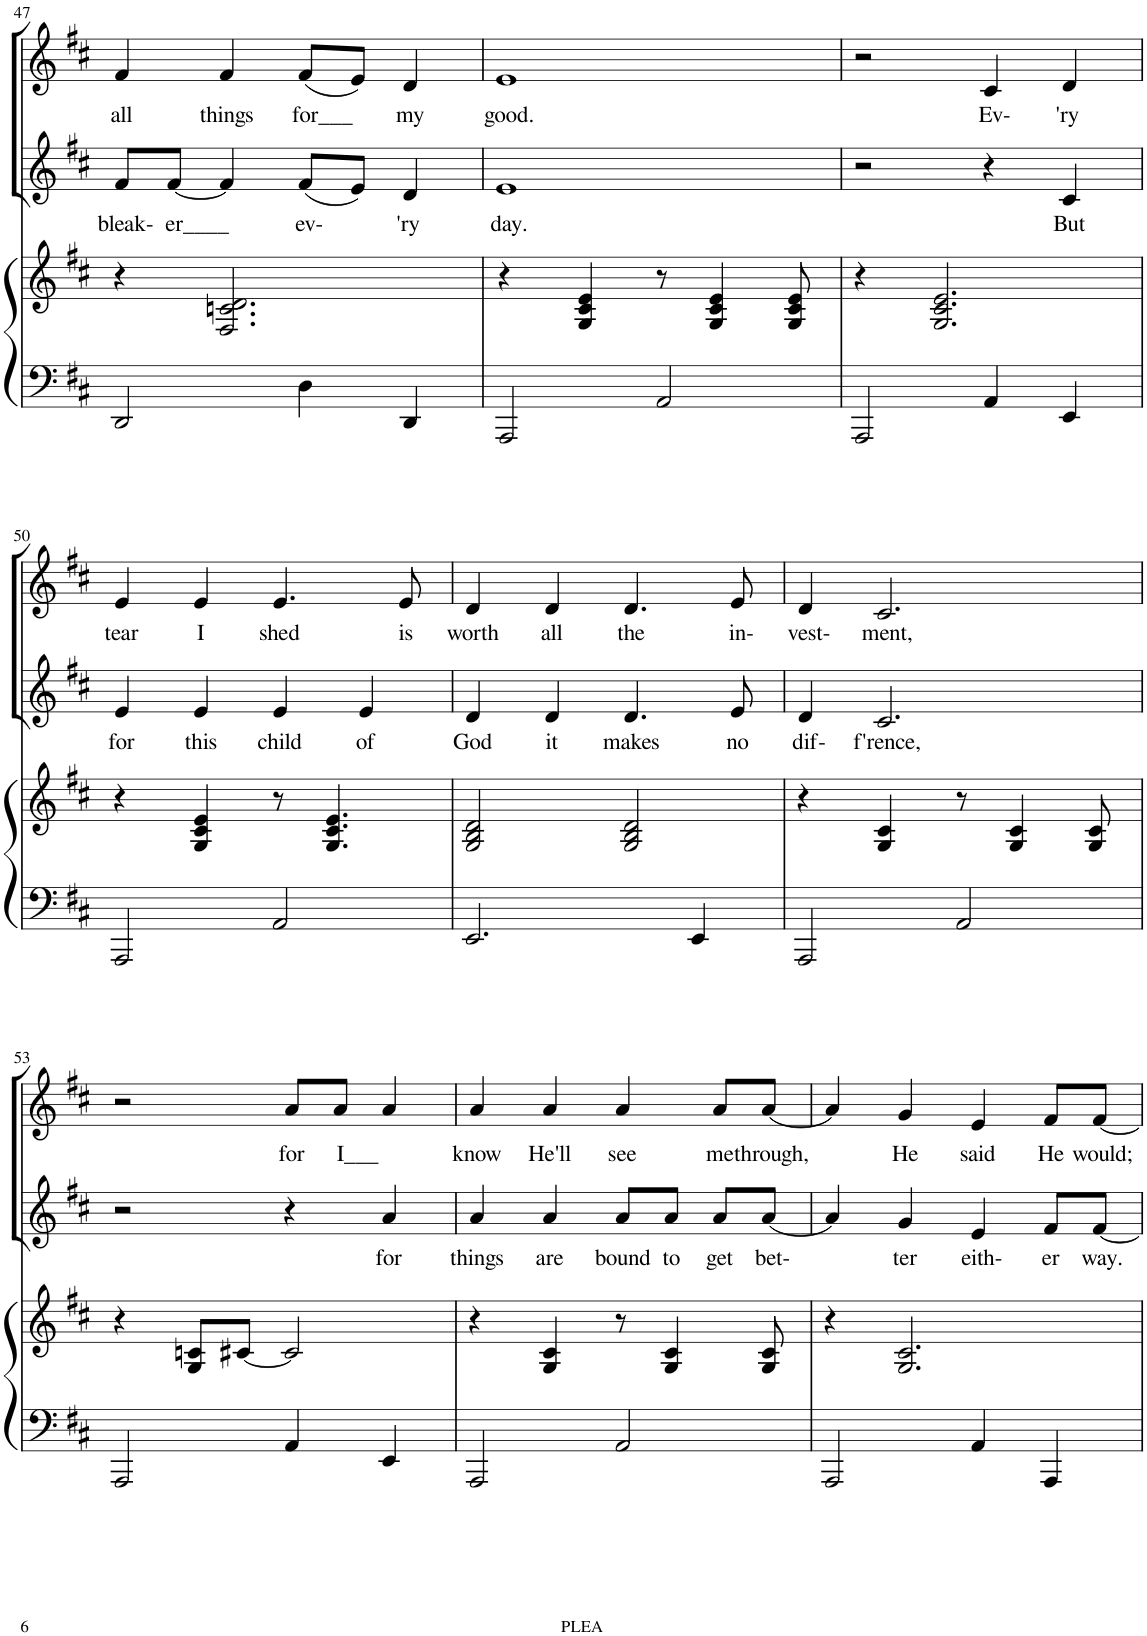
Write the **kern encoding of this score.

**kern	**kern	**kern	**text	**kern	**text
*part4	*part3	*part2	*part2	*part1	*part1
*staff4	*staff3	*staff2	*staff2	*staff1	*staff1
*I"Piano	*I"Piano	*I"Piano	*	*I"Piano	*
*I'Pno	*I'Pno	*I'Pno	*	*I'Pno	*
!!LO:PB:g=z
*clefF4	*clefG2	*clefG2	*	*clefG2	*
*k[f#c#]	*k[f#c#]	*k[f#c#]	*	*k[f#c#]	*
*	*	*M4/4	*	*M4/4	*
=47	=47	=47	=47	=47	=47
!	!	!	!LO:LY:b	!	!LO:LY:b
2DD/	4r	8f#/L	bleak-	4f#/	all
!	!	!	!LO:LY:b	!	!
.	.	[8f#/J	er____	.	.
!	!	!	!	!	!LO:LY:b
.	2.F#/ 2.cn/ 2.d/	4f#/]	.	4f#/	things
!	!	!	!LO:LY:b	!	!LO:LY:b
4D\	.	(8f#/L	ev-	(8f#/L	for___
.	.	8e/J)	.	8e/J)	.
!	!	!	!LO:LY:b	!	!LO:LY:b
4DD/	.	4d/	'ry	4d/	my
=48	=48	=48	=48	=48	=48
!	!	!	!LO:LY:b	!	!LO:LY:b
2AAA/	4r	1e	day.	1e	good.
.	4G/ 4c#/ 4e/	.	.	.	.
2AA/	8r	.	.	.	.
.	4G/ 4c#/ 4e/	.	.	.	.
.	8G/ 8c#/ 8e/	.	.	.	.
=49	=49	=49	=49	=49	=49
2AAA/	4r	2r	.	2r	.
.	2.G/ 2.c#/ 2.e/	.	.	.	.
!	!	!	!	!	!LO:LY:b
4AA/	.	4r	.	4c#/	Ev-
!	!	!	!LO:LY:b	!	!LO:LY:b
4EE/	.	4c#/	But	4d/	'ry
!!LO:LB:g=z
=50	=50	=50	=50	=50	=50
!	!	!	!LO:LY:b	!	!LO:LY:b
2AAA/	4r	4e/	for	4e/	tear
!	!	!	!LO:LY:b	!	!LO:LY:b
.	4G/ 4c#/ 4e/	4e/	this	4e/	I
!	!	!	!LO:LY:b	!	!LO:LY:b
2AA/	8r	4e/	child	4.e/	shed
.	4.G/ 4.c#/ 4.e/	.	.	.	.
!	!	!	!LO:LY:b	!	!
.	.	4e/	of	.	.
!	!	!	!	!	!LO:LY:b
.	.	.	.	8e/	is
=51	=51	=51	=51	=51	=51
!	!	!	!LO:LY:b	!	!LO:LY:b
2.EE/	2G/ 2B/ 2d/	4d/	God	4d/	worth
!	!	!	!LO:LY:b	!	!LO:LY:b
.	.	4d/	it	4d/	all
!	!	!	!LO:LY:b	!	!LO:LY:b
.	2G/ 2B/ 2d/	4.d/	makes	4.d/	the
4EE/	.	.	.	.	.
!	!	!	!LO:LY:b	!	!LO:LY:b
.	.	8e/	no	8e/	in-
=52	=52	=52	=52	=52	=52
!	!	!	!LO:LY:b	!	!LO:LY:b
2AAA/	4r	4d/	dif-	4d/	vest-
!	!	!	!LO:LY:b	!	!LO:LY:b
.	4G/ 4c#/	2.c#/	f'rence,	2.c#/	ment,
2AA/	8r	.	.	.	.
.	4G/ 4c#/	.	.	.	.
.	8G/ 8c#/	.	.	.	.
!!LO:LB:g=z
=53	=53	=53	=53	=53	=53
2AAA/	4r	2r	.	2r	.
.	8G/ 8cn/L	.	.	.	.
.	[8c#X/J	.	.	.	.
!	!	!	!	!	!LO:LY:b
4AA/	2c#/]	4r	.	8a/L	for
!	!	!	!	!	!LO:LY:b
.	.	.	.	8a/J	I___
!	!	!	!LO:LY:b	!	!
4EE/	.	4a/	for	4a/	.
=54	=54	=54	=54	=54	=54
!	!	!	!LO:LY:b	!	!LO:LY:b
2AAA/	4r	4a/	things	4a/	know
!	!	!	!LO:LY:b	!	!LO:LY:b
.	4G/ 4c#/	4a/	are	4a/	He'll
!	!	!	!LO:LY:b	!	!LO:LY:b
2AA/	8r	8a/L	bound	4a/	see
!	!	!	!LO:LY:b	!	!
.	4G/ 4c#/	8a/J	to	.	.
!	!	!	!LO:LY:b	!	!LO:LY:b
.	.	8a/L	get	8a/L	me
!	!	!	!LO:LY:b	!	!LO:LY:b
.	8G/ 8c#/	[8a/J	bet-	[8a/J	through,
=55	=55	=55	=55	=55	=55
2AAA/	4r	4a/]	.	4a/]	.
!	!	!	!LO:LY:b	!	!LO:LY:b
.	2.G/ 2.c#/	4g/	ter	4g/	He
!	!	!	!LO:LY:b	!	!LO:LY:b
4AA/	.	4e/	eith-	4e/	said
!	!	!	!LO:LY:b	!	!LO:LY:b
4AAA/	.	8f#/L	er	8f#/L	He
!	!	!	!LO:LY:b	!	!LO:LY:b
.	.	[8f#/J	way.	[8f#/J	would;
=	=	=	=	=	=
*-	*-	*-	*-	*-	*-
